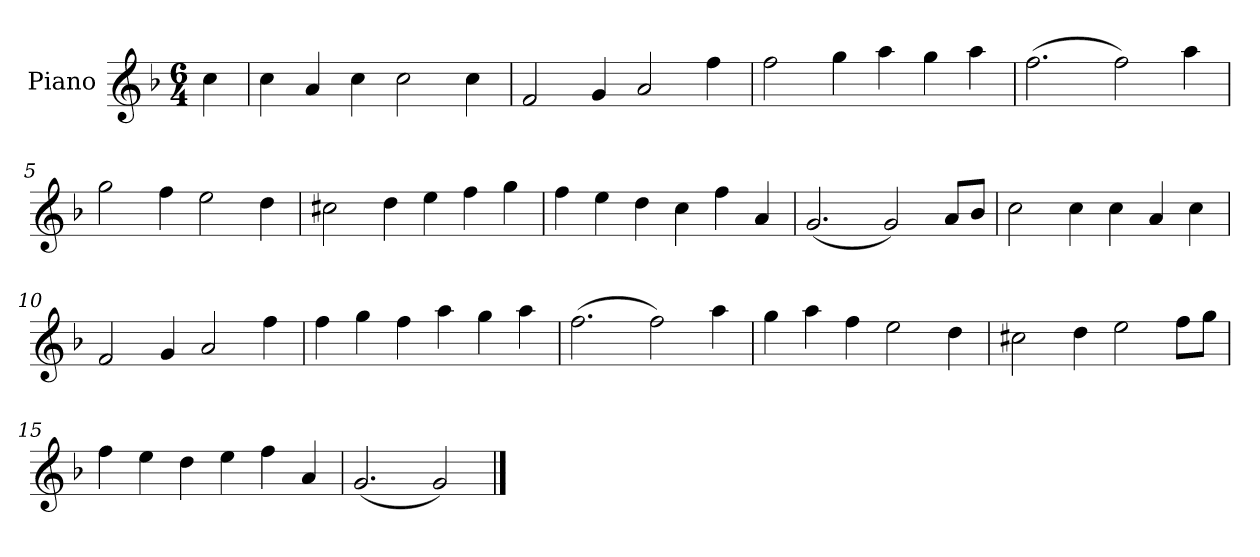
**kern
*part1
*staff1
*I"Piano
*I'Pno.
*clefG2
*k[b-]
*M6/4
=
4cc\
=1
4cc\
4a/
4cc\
2cc\
4cc\
=2
2f/
4g/
2a/
4ff\
=3
2ff\
4gg\
4aa\
4gg\
4aa\
=4
(>2.ff\
2ff\)
4aa\
=5
2gg\
4ff\
2ee\
4dd\
=6
2cc#X\
4dd\
4ee\
4ff\
4gg\
=7
4ff\
4ee\
4dd\
4cc\
4ff\
4a/
=8
(<2.g/
2g/)
8a/L
8b-/J
=9
2cc\
4cc\
4cc\
4a/
4cc\
=10
2f/
4g/
2a/
4ff\
=11
4ff\
4gg\
4ff\
4aa\
4gg\
4aa\
=12
(>2.ff\
2ff\)
4aa\
=13
4gg\
4aa\
4ff\
2ee\
4dd\
=14
2cc#X\
4dd\
2ee\
8ff\L
8gg\J
=15
4ff\
4ee\
4dd\
4ee\
4ff\
4a/
=16
(<2.g/
2g/)
==
*-
